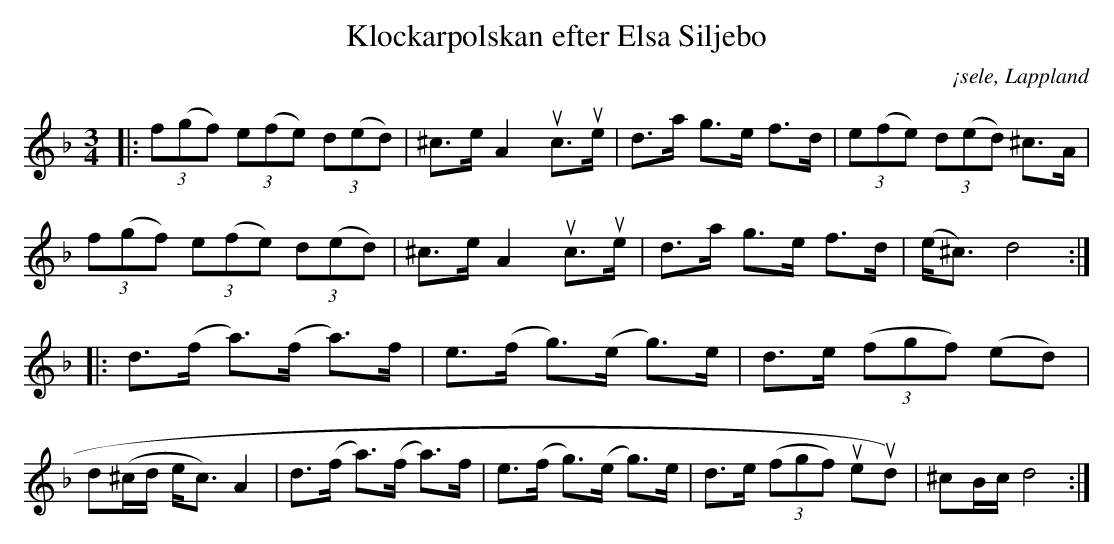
X:1
T:Klockarpolskan efter Elsa Siljebo
O:¡sele, Lappland
M:3/4
L:1/8
K:Dm
|: (3f(gf) (3e(fe) (3d(ed) | ^c>e A2 uc>ue | d>a g>e f>d | (3e(fe) (3d(ed) ^c>A |
(3f(gf) (3e(fe) (3d(ed) | ^c>e A2 uc>ue | d>a g>e f>d | (e<^c) d4 :|
|:d>(f a)>(f a)>f | e>(f g)>(e g)>e | d>e (3(fgf) (ed) | d(^c/d/ e<c) A2- | d>(f a)>(f a)>f | e>(f g)>(e g)>e | d>e (3(fgf) ueud) | ^cB/c/ d4 :|
